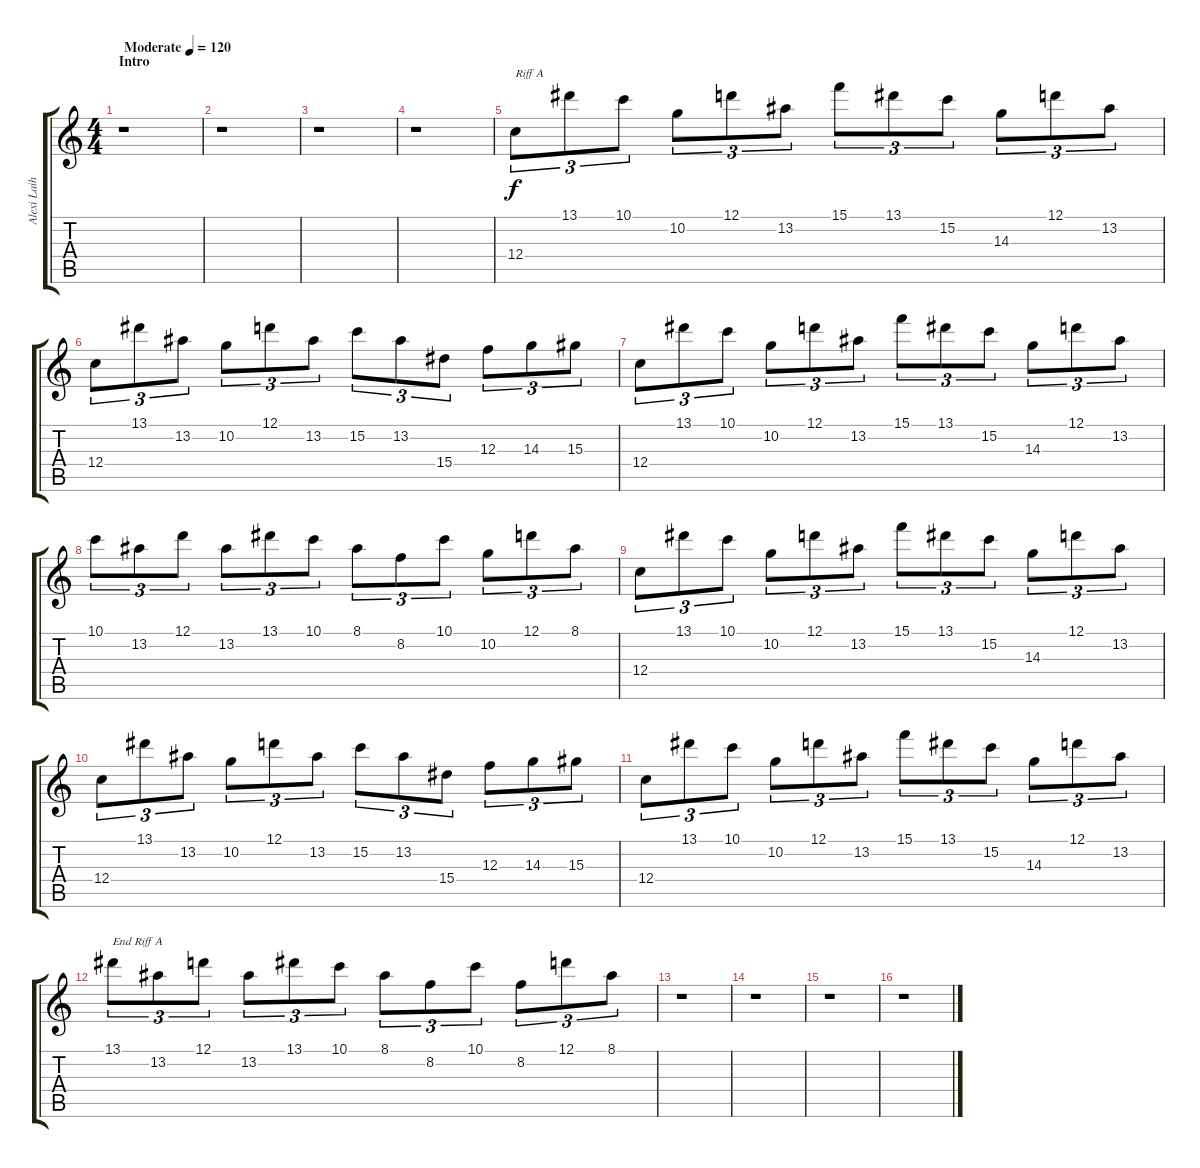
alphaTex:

\track ("Alexi Laiho [Guitar 3]" "Alexi Laih") {instrument overdrivenguitar}
\staff {score tabs}
\tuning (D4 A3 F3 C3 G2 C2) {hide}
\ts (4 4)
\section ("" "Intro")
\tempo (120 "Moderate")
\clef g2
\ks c
r.1{dy f instrument overdrivenguitar} |
r.1 |
r.1 |
r.1 |
12.4.8{tu (3 2) txt "Riff A"} 13.1.8{tu (3 2)} 10.1.8{tu (3 2)} 10.2.8{tu (3 2)} 12.1.8{tu (3 2)} 13.2.8{tu (3 2)} 15.1.8{tu (3 2)} 13.1.8{tu (3 2)} 15.2.8{tu (3 2)} 14.3.8{tu (3 2)} 12.1.8{tu (3 2)} 13.2.8{tu (3 2)} |
12.4.8{tu (3 2)} 13.1.8{tu (3 2)} 13.2.8{tu (3 2)} 10.2.8{tu (3 2)} 12.1.8{tu (3 2)} 13.2.8{tu (3 2)} 15.2.8{tu (3 2)} 13.2.8{tu (3 2)} 15.4.8{tu (3 2)} 12.3.8{tu (3 2)} 14.3.8{tu (3 2)} 15.3.8{tu (3 2)} |
12.4.8{tu (3 2)} 13.1.8{tu (3 2)} 10.1.8{tu (3 2)} 10.2.8{tu (3 2)} 12.1.8{tu (3 2)} 13.2.8{tu (3 2)} 15.1.8{tu (3 2)} 13.1.8{tu (3 2)} 15.2.8{tu (3 2)} 14.3.8{tu (3 2)} 12.1.8{tu (3 2)} 13.2.8{tu (3 2)} |
10.1.8{tu (3 2) txt ""} 13.2.8{tu (3 2)} 12.1.8{tu (3 2)} 13.2.8{tu (3 2)} 13.1.8{tu (3 2)} 10.1.8{tu (3 2)} 8.1.8{tu (3 2)} 8.2.8{tu (3 2)} 10.1.8{tu (3 2)} 10.2.8{tu (3 2)} 12.1.8{tu (3 2)} 8.1.8{tu (3 2)} |
12.4.8{tu (3 2)} 13.1.8{tu (3 2)} 10.1.8{tu (3 2)} 10.2.8{tu (3 2)} 12.1.8{tu (3 2)} 13.2.8{tu (3 2)} 15.1.8{tu (3 2)} 13.1.8{tu (3 2)} 15.2.8{tu (3 2)} 14.3.8{tu (3 2)} 12.1.8{tu (3 2)} 13.2.8{tu (3 2)} |
12.4.8{tu (3 2)} 13.1.8{tu (3 2)} 13.2.8{tu (3 2)} 10.2.8{tu (3 2)} 12.1.8{tu (3 2)} 13.2.8{tu (3 2)} 15.2.8{tu (3 2)} 13.2.8{tu (3 2)} 15.4.8{tu (3 2)} 12.3.8{tu (3 2)} 14.3.8{tu (3 2)} 15.3.8{tu (3 2)} |
12.4.8{tu (3 2)} 13.1.8{tu (3 2)} 10.1.8{tu (3 2)} 10.2.8{tu (3 2)} 12.1.8{tu (3 2)} 13.2.8{tu (3 2)} 15.1.8{tu (3 2)} 13.1.8{tu (3 2)} 15.2.8{tu (3 2)} 14.3.8{tu (3 2)} 12.1.8{tu (3 2)} 13.2.8{tu (3 2)} |
13.1.8{tu (3 2) txt "End Riff A"} 13.2.8{tu (3 2)} 12.1.8{tu (3 2)} 13.2.8{tu (3 2)} 13.1.8{tu (3 2)} 10.1.8{tu (3 2)} 8.1.8{tu (3 2)} 8.2.8{tu (3 2)} 10.1.8{tu (3 2)} 8.2.8{tu (3 2)} 12.1.8{tu (3 2)} 8.1.8{tu (3 2)} |
r.1 |
r.1 |
r.1 |
r.1
